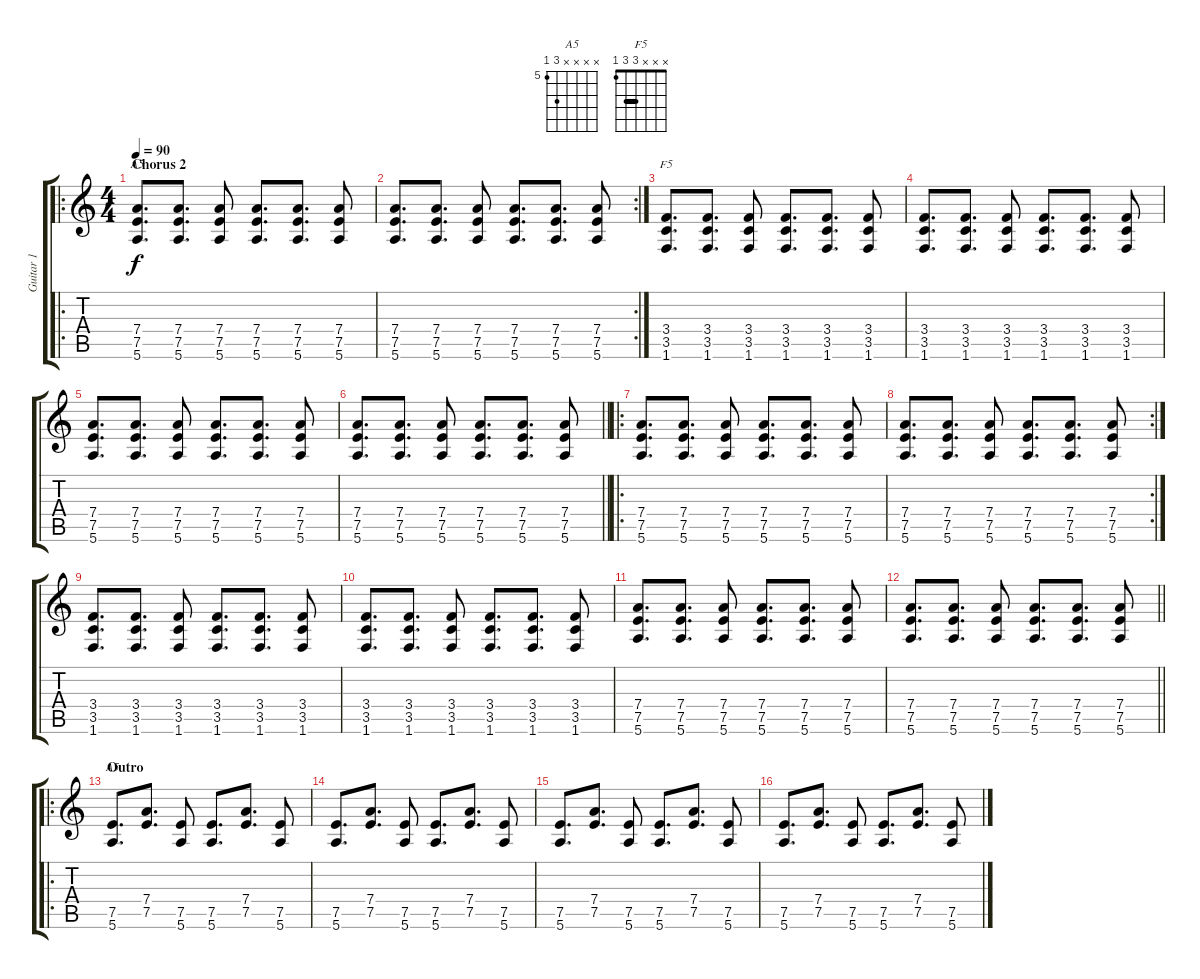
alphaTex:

\track ("Guitar 1" "Guitar 1") {instrument distortionguitar}
\staff {score tabs}
\tuning (E4 B3 G3 D3 A2 E2) {hide}
\chord ("A5" x x x 7 7 5) {firstfret 5 barre 7}
\chord ("F5" x x x 3 3 1) {barre 3}
\chord ("A5" x x x x 7 5) {firstfret 5}
\ro
\ts (4 4)
\section ("" "Chorus 2")
\tempo 90
\clef g2
\ks c
(7.4 7.5 5.6).8{d ch "A5" dy f} (7.4 7.5 5.6).8{d} (7.4 7.5 5.6).8 (7.4 7.5 5.6).8{d} (7.4 7.5 5.6).8{d} (7.4 7.5 5.6).8 |
\rc 2
(7.4 7.5 5.6).8{d} (7.4 7.5 5.6).8{d} (7.4 7.5 5.6).8 (7.4 7.5 5.6).8{d} (7.4 7.5 5.6).8{d} (7.4 7.5 5.6).8 |
(3.4 3.5 1.6).8{d ch "F5"} (3.4 3.5 1.6).8{d} (3.4 3.5 1.6).8 (3.4 3.5 1.6).8{d} (3.4 3.5 1.6).8{d} (3.4 3.5 1.6).8 |
(3.4 3.5 1.6).8{d} (3.4 3.5 1.6).8{d} (3.4 3.5 1.6).8 (3.4 3.5 1.6).8{d} (3.4 3.5 1.6).8{d} (3.4 3.5 1.6).8 |
(7.4 7.5 5.6).8{d} (7.4 7.5 5.6).8{d} (7.4 7.5 5.6).8 (7.4 7.5 5.6).8{d} (7.4 7.5 5.6).8{d} (7.4 7.5 5.6).8 |
\barLineRight lightlight
(7.4 7.5 5.6).8{d} (7.4 7.5 5.6).8{d} (7.4 7.5 5.6).8 (7.4 7.5 5.6).8{d} (7.4 7.5 5.6).8{d} (7.4 7.5 5.6).8 |
\ro
(7.4 7.5 5.6).8{d} (7.4 7.5 5.6).8{d} (7.4 7.5 5.6).8 (7.4 7.5 5.6).8{d} (7.4 7.5 5.6).8{d} (7.4 7.5 5.6).8 |
\rc 2
(7.4 7.5 5.6).8{d} (7.4 7.5 5.6).8{d} (7.4 7.5 5.6).8 (7.4 7.5 5.6).8{d} (7.4 7.5 5.6).8{d} (7.4 7.5 5.6).8 |
(3.4 3.5 1.6).8{d} (3.4 3.5 1.6).8{d} (3.4 3.5 1.6).8 (3.4 3.5 1.6).8{d} (3.4 3.5 1.6).8{d} (3.4 3.5 1.6).8 |
(3.4 3.5 1.6).8{d} (3.4 3.5 1.6).8{d} (3.4 3.5 1.6).8 (3.4 3.5 1.6).8{d} (3.4 3.5 1.6).8{d} (3.4 3.5 1.6).8 |
(7.4 7.5 5.6).8{d} (7.4 7.5 5.6).8{d} (7.4 7.5 5.6).8 (7.4 7.5 5.6).8{d} (7.4 7.5 5.6).8{d} (7.4 7.5 5.6).8 |
\barLineRight lightlight
(7.4 7.5 5.6).8{d} (7.4 7.5 5.6).8{d} (7.4 7.5 5.6).8 (7.4 7.5 5.6).8{d} (7.4 7.5 5.6).8{d} (7.4 7.5 5.6).8 |
\ro
\section ("" "Outro")
(7.5 5.6).8{d ch "A5"} (7.4 7.5).8{d} (7.5 5.6).8 (7.5 5.6).8{d} (7.4 7.5).8{d} (7.5 5.6).8 |
(7.5 5.6).8{d} (7.4 7.5).8{d} (7.5 5.6).8 (7.5 5.6).8{d} (7.4 7.5).8{d} (7.5 5.6).8 |
(7.5 5.6).8{d} (7.4 7.5).8{d} (7.5 5.6).8 (7.5 5.6).8{d} (7.4 7.5).8{d} (7.5 5.6).8 |
(7.5 5.6).8{d} (7.4 7.5).8{d} (7.5 5.6).8 (7.5 5.6).8{d} (7.4 7.5).8{d} (7.5 5.6).8
